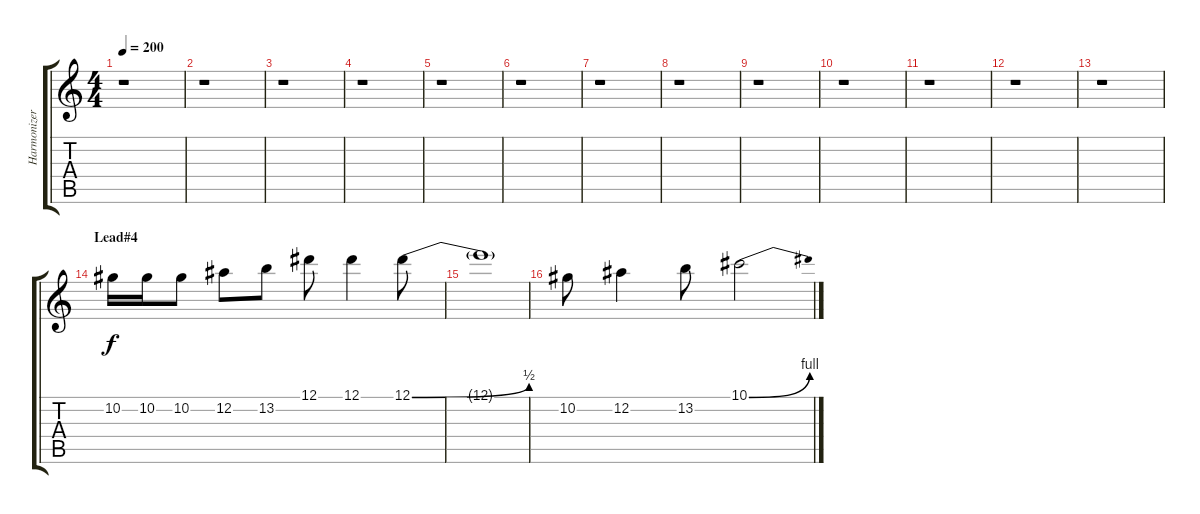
\track ("Harmonizer for Lead" "Harmonizer") {instrument overdrivenguitar}
\staff {score tabs}
\tuning (Eb4 Bb3 Gb3 Db3 Ab2 Eb2) {hide}
\ts (4 4)
\tempo 200
\clef g2
\ks c
r.1{dy f} |
r.1 |
r.1 |
r.1 |
r.1 |
r.1 |
r.1 |
r.1 |
r.1 |
r.1 |
r.1 |
r.1 |
r.1 |
\section ("" "Lead#4")
10.2.16 10.2.16 10.2.8 12.2.8 13.2.8 12.1.8 12.1.4 12.1{be (bend 0 0 60 2)}.8 |
12.1{t}.1 |
10.2.8 12.2.4 13.2.8 10.1{be (bend 0 0 60 4)}.2
